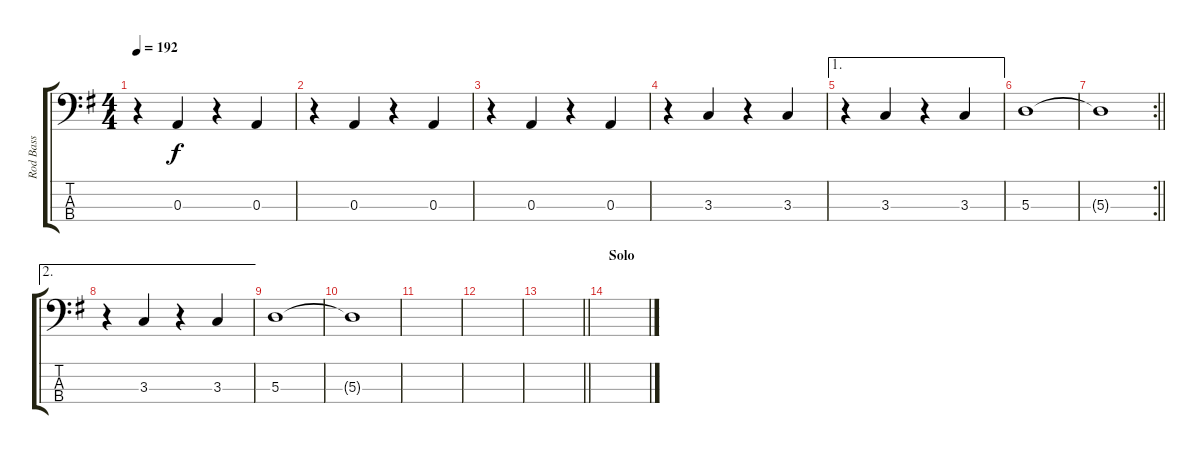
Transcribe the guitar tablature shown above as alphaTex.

\track ("Rod Bass" "Rod Bass") {instrument electricbassfinger}
\staff {score tabs}
\tuning (G2 D2 A1 E1) {hide}
\ts (4 4)
\tempo 192
\clef f4
\ks g
r.4{dy f} 0.3.4 r.4 0.3.4 |
r.4 0.3.4 r.4 0.3.4 |
r.4 0.3.4 r.4 0.3.4 |
r.4 3.3.4 r.4 3.3.4 |
\ae 1
r.4 3.3.4 r.4 3.3.4 |
5.3.1 |
\rc 2
\barLineRight lightlight
5.3{t}.1 |
\ae 2
r.4 3.3.4 r.4 3.3.4 |
5.3.1 |
5.3{t}.1 |
|
|
\barLineRight lightlight
|
\section ("" "Solo")
